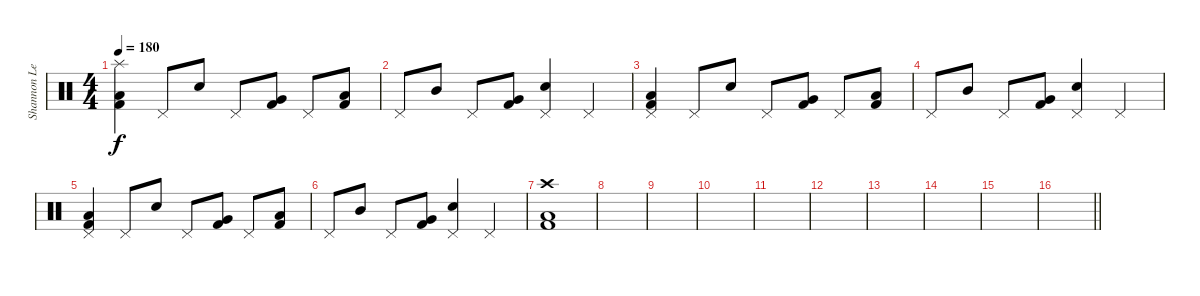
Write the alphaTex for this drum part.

\track ("Shannon Leto [Drums]" "Shannon Le") {instrument percussion}
\staff {score}
\articulation defaults
\ts (4 4)
\tempo 180
\clef neutral
\ks c
("Splash (hit)" "Low Tom (hit)" "Kick (hit) 2").4{dy f} "Pedal Hi-Hat (hit)".8 "Electric Snare (hit)".8 "Pedal Hi-Hat (hit)".8 ("Very Low Tom (hit)" "Kick (hit) 2").8 "Pedal Hi-Hat (hit)".8 ("Low Floor Tom (hit)" "Kick (hit) 2").8 |
"Pedal Hi-Hat (hit)".8 "Mid Tom (hit)".8 "Pedal Hi-Hat (hit)".8 ("Very Low Tom (hit)" "Kick (hit) 2").8 ("Pedal Hi-Hat (hit)" "Electric Snare (hit)").4 "Pedal Hi-Hat (hit)".4 |
("Pedal Hi-Hat (hit)" "Low Tom (hit)" "Kick (hit) 2").4 "Pedal Hi-Hat (hit)".8 "Electric Snare (hit)".8 "Pedal Hi-Hat (hit)".8 ("Very Low Tom (hit)" "Kick (hit) 2").8 "Pedal Hi-Hat (hit)".8 ("Low Floor Tom (hit)" "Kick (hit) 2").8 |
"Pedal Hi-Hat (hit)".8 "Mid Tom (hit)".8 "Pedal Hi-Hat (hit)".8 ("Very Low Tom (hit)" "Kick (hit) 2").8 ("Pedal Hi-Hat (hit)" "Electric Snare (hit)").4 "Pedal Hi-Hat (hit)".4 |
("Pedal Hi-Hat (hit)" "Low Tom (hit)" "Kick (hit) 2").4 "Pedal Hi-Hat (hit)".8 "Electric Snare (hit)".8 "Pedal Hi-Hat (hit)".8 ("Very Low Tom (hit)" "Kick (hit) 2").8 "Pedal Hi-Hat (hit)".8 ("Low Floor Tom (hit)" "Kick (hit) 2").8 |
"Pedal Hi-Hat (hit)".8 "Mid Tom (hit)".8 "Pedal Hi-Hat (hit)".8 ("Very Low Tom (hit)" "Kick (hit) 2").8 ("Pedal Hi-Hat (hit)" "Electric Snare (hit)").4 "Pedal Hi-Hat (hit)".4 |
("Crash high (hit)" "Low Tom (hit)" "Kick (hit) 2").1 |
|
|
|
|
|
|
|
|
\barLineRight lightlight
